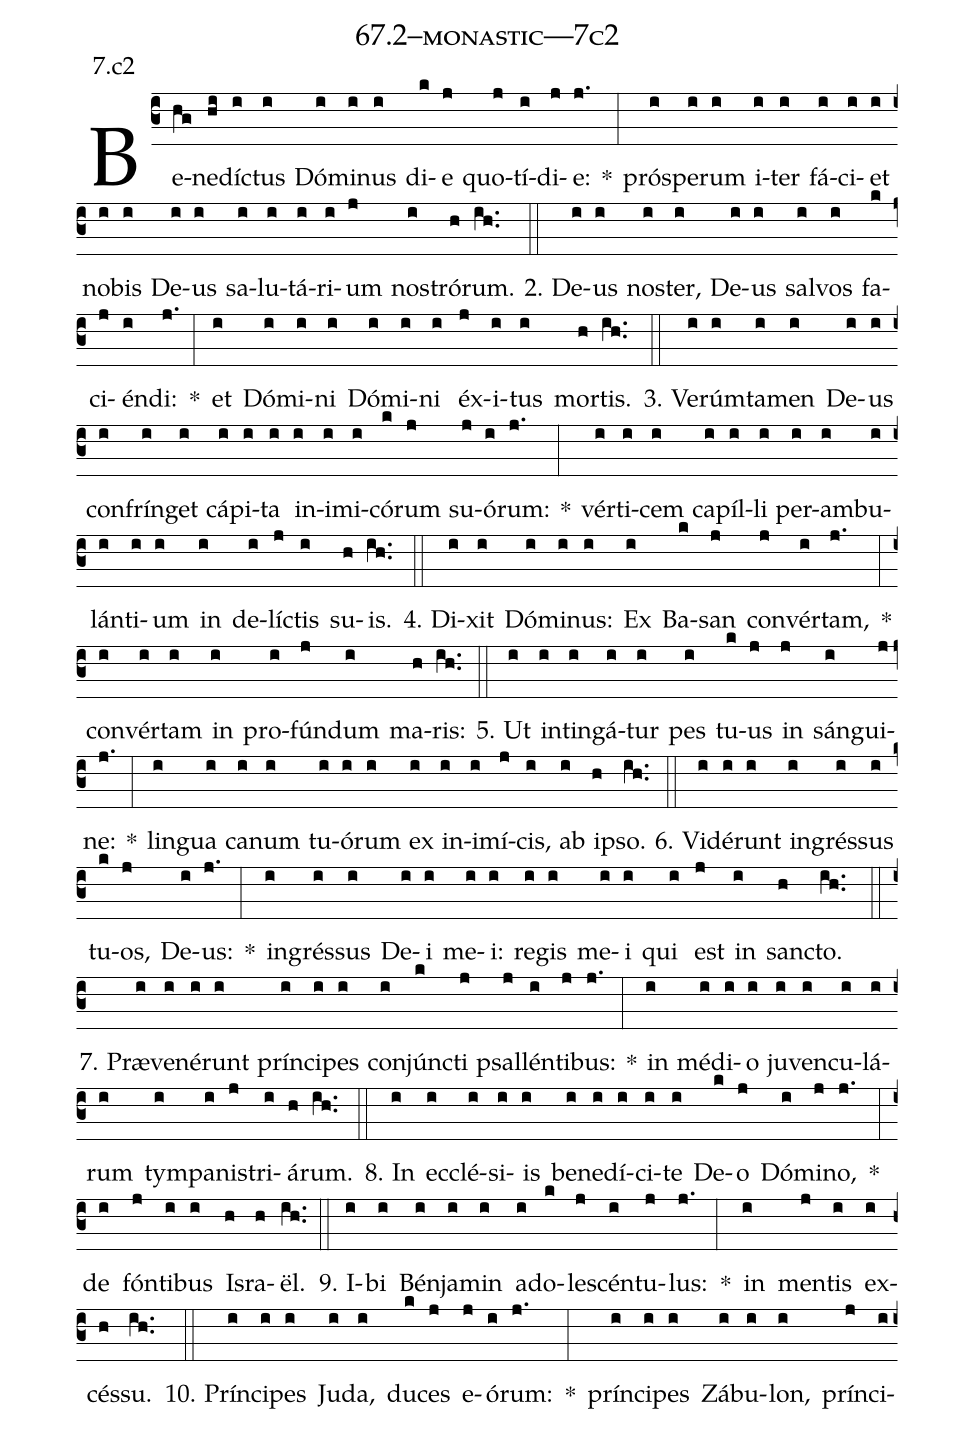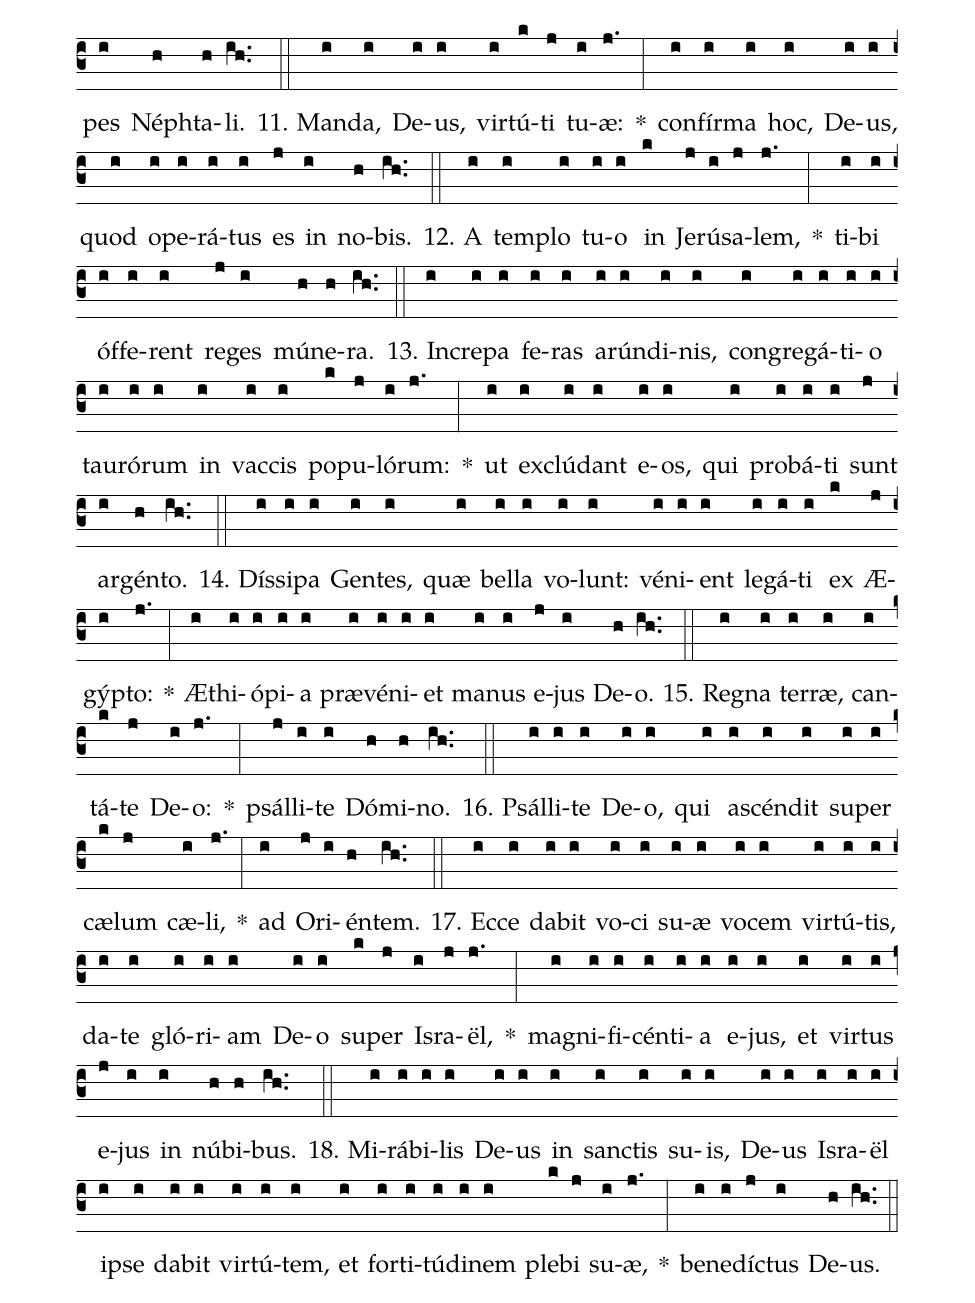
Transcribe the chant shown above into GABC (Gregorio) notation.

name: 67.2--monastic---7c2;
annotation: 7.c2;
%%
(c3)Be(hg)ne(hi)díc(i)tus(i) Dó(i)mi(i)nus(i) di(k)e(j) quo(j)tí(i)di(j)e:(j.) *(:) pró(i)spe(i)rum(i) i(i)ter(i) fá(i)ci(i)et(i) no(i)bis(i) De(i)us(i) sa(i)lu(i)tá(i)ri(i)um(j) nos(i)tró(h)rum.(ih..) (::)
2. De(i)us(i) nos(i)ter,(i) De(i)us(i) sal(i)vos(i) fa(k)ci(j)én(i)di:(j.) *(:) et(i) Dó(i)mi(i)ni(i) Dó(i)mi(i)ni(i) éx(j)i(i)tus(i) mor(h)tis.(ih..) (::)
3. Ve(i)rúm(i)ta(i)men(i) De(i)us(i) con(i)frín(i)get(i) cá(i)pi(i)ta(i) in(i)i(i)mi(i)có(k)rum(j) su(j)ó(i)rum:(j.) *(:) vér(i)ti(i)cem(i) ca(i)píl(i)li(i) per(i)am(i)bu(i)lán(i)ti(i)um(i) in(i) de(i)líc(j)tis(i) su(h)is.(ih..) (::)
4. Di(i)xit(i) Dó(i)mi(i)nus:(i) Ex(i) Ba(k)san(j) con(j)vér(i)tam,(j.) *(:) con(i)vér(i)tam(i) in(i) pro(i)fún(j)dum(i) ma(h)ris:(ih..) (::)
5. Ut(i) in(i)tin(i)gá(i)tur(i) pes(i) tu(k)us(j) in(j) sán(i)gui(j)ne:(j.) *(:) lin(i)gua(i) ca(i)num(i) tu(i)ó(i)rum(i) ex(i) in(i)i(i)mí(j)cis,(i) ab(i) ip(h)so.(ih..) (::)
6. Vi(i)dé(i)runt(i) in(i)grés(i)sus(i) tu(k)os,(j) De(i)us:(j.) *(:) in(i)grés(i)sus(i) De(i)i(i) me(i)i:(i) re(i)gis(i) me(i)i(i) qui(i) est(j) in(i) sanc(h)to.(ih..) (::)
7. Præ(i)ve(i)né(i)runt(i) prín(i)ci(i)pes(i) con(i)júnc(k)ti(j) psal(j)lén(i)ti(j)bus:(j.) *(:) in(i) mé(i)di(i)o(i) ju(i)ven(i)cu(i)lá(i)rum(i) tym(i)pa(i)nis(j)tri(i)á(h)rum.(ih..) (::)
8. In(i) ec(i)clé(i)si(i)is(i) be(i)ne(i)dí(i)ci(i)te(i) De(k)o(j) Dó(i)mi(j)no,(j.) *(:) de(i) fón(j)ti(i)bus(i) Is(h)ra(h)ël.(ih..) (::)
9. I(i)bi(i) Bén(i)ja(i)min(i) ad(i)o(k)le(j)scén(i)tu(j)lus:(j.) *(:) in(i) men(j)tis(i) ex(i)cés(h)su.(ih..) (::)
10. Prín(i)ci(i)pes(i) Ju(i)da,(i) du(k)ces(j) e(j)ó(i)rum:(j.) *(:) prín(i)ci(i)pes(i) Zá(i)bu(i)lon,(i) prín(j)ci(i)pes(i) Néph(h)ta(h)li.(ih..) (::)
11. Man(i)da,(i) De(i)us,(i) vir(i)tú(k)ti(j) tu(i)æ:(j.) *(:) con(i)fír(i)ma(i) hoc,(i) De(i)us,(i) quod(i) o(i)pe(i)rá(i)tus(i) es(j) in(i) no(h)bis.(ih..) (::)
12. A(i) tem(i)plo(i) tu(i)o(i) in(k) Je(j)rú(i)sa(j)lem,(j.) *(:) ti(i)bi(i) óf(i)fe(i)rent(i) re(j)ges(i) mú(h)ne(h)ra.(ih..) (::)
13. In(i)cre(i)pa(i) fe(i)ras(i) a(i)rún(i)di(i)nis,(i) con(i)gre(i)gá(i)ti(i)o(i) tau(i)ró(i)rum(i) in(i) vac(i)cis(i) po(k)pu(j)ló(i)rum:(j.) *(:) ut(i) ex(i)clú(i)dant(i) e(i)os,(i) qui(i) pro(i)bá(i)ti(i) sunt(j) ar(i)gén(h)to.(ih..) (::)
14. Dís(i)si(i)pa(i) Gen(i)tes,(i) quæ(i) bel(i)la(i) vo(i)lunt:(i) vé(i)ni(i)ent(i) le(i)gá(i)ti(i) ex(k) Æ(j)gýp(i)to:(j.) *(:) Æ(i)thi(i)ó(i)pi(i)a(i) præ(i)vé(i)ni(i)et(i) ma(i)nus(i) e(j)jus(i) De(h)o.(ih..) (::)
15. Re(i)gna(i) ter(i)ræ,(i) can(i)tá(k)te(j) De(i)o:(j.) *(:) psál(j)li(i)te(i) Dó(h)mi(h)no.(ih..) (::)
16. Psál(i)li(i)te(i) De(i)o,(i) qui(i) a(i)scén(i)dit(i) su(i)per(i) cæ(k)lum(j) cæ(i)li,(j.) *(:) ad(i) O(j)ri(i)én(h)tem.(ih..) (::)
17. Ec(i)ce(i) da(i)bit(i) vo(i)ci(i) su(i)æ(i) vo(i)cem(i) vir(i)tú(i)tis,(i) da(i)te(i) gló(i)ri(i)am(i) De(i)o(i) su(k)per(j) Is(i)ra(j)ël,(j.) *(:) ma(i)gni(i)fi(i)cén(i)ti(i)a(i) e(i)jus,(i) et(i) vir(i)tus(i) e(j)jus(i) in(i) nú(h)bi(h)bus.(ih..) (::)
18. Mi(i)rá(i)bi(i)lis(i) De(i)us(i) in(i) sanc(i)tis(i) su(i)is,(i) De(i)us(i) Is(i)ra(i)ël(i) ip(i)se(i) da(i)bit(i) vir(i)tú(i)tem,(i) et(i) for(i)ti(i)tú(i)di(i)nem(i) ple(k)bi(j) su(i)æ,(j.) *(:) be(i)ne(i)díc(j)tus(i) De(h)us.(ih..) (::)
